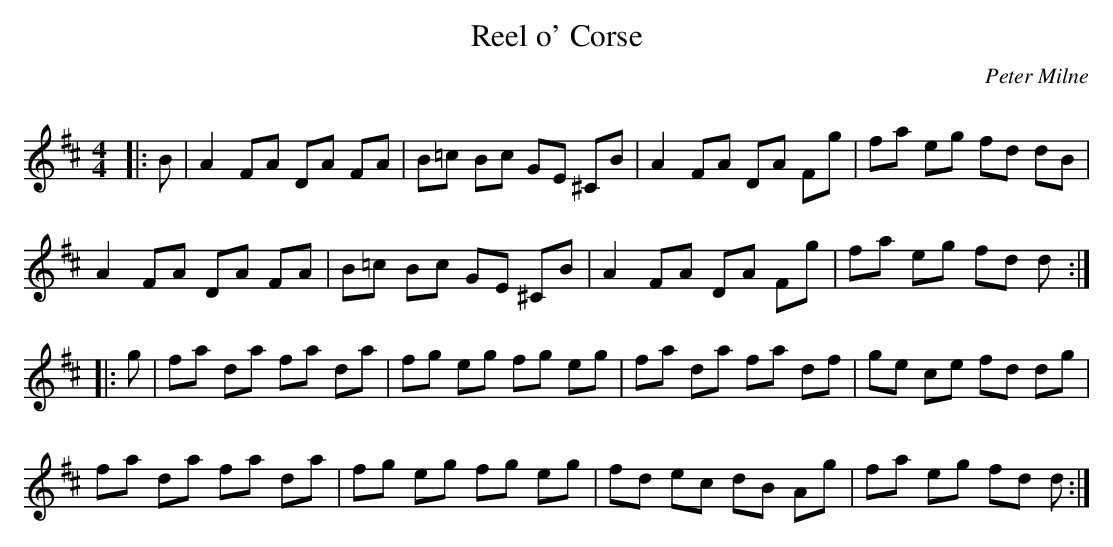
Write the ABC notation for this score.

X:1
T: Reel o' Corse
C:Peter Milne
Q: 232
K:D
M:4/4
L:1/8
|:B|A2 FA DA FA|B=c Bc GE ^CB|A2 FA DA Fg|fa eg fd dB|
A2 FA DA FA|B=c Bc GE ^CB|A2 FA DA Fg|fa eg fd d:|
|:g|fa da fa da|fg eg fg eg|fa da fa df|ge ce fd dg|
fa da fa da|fg eg fg eg|fd ec dB Ag|fa eg fd d:|
